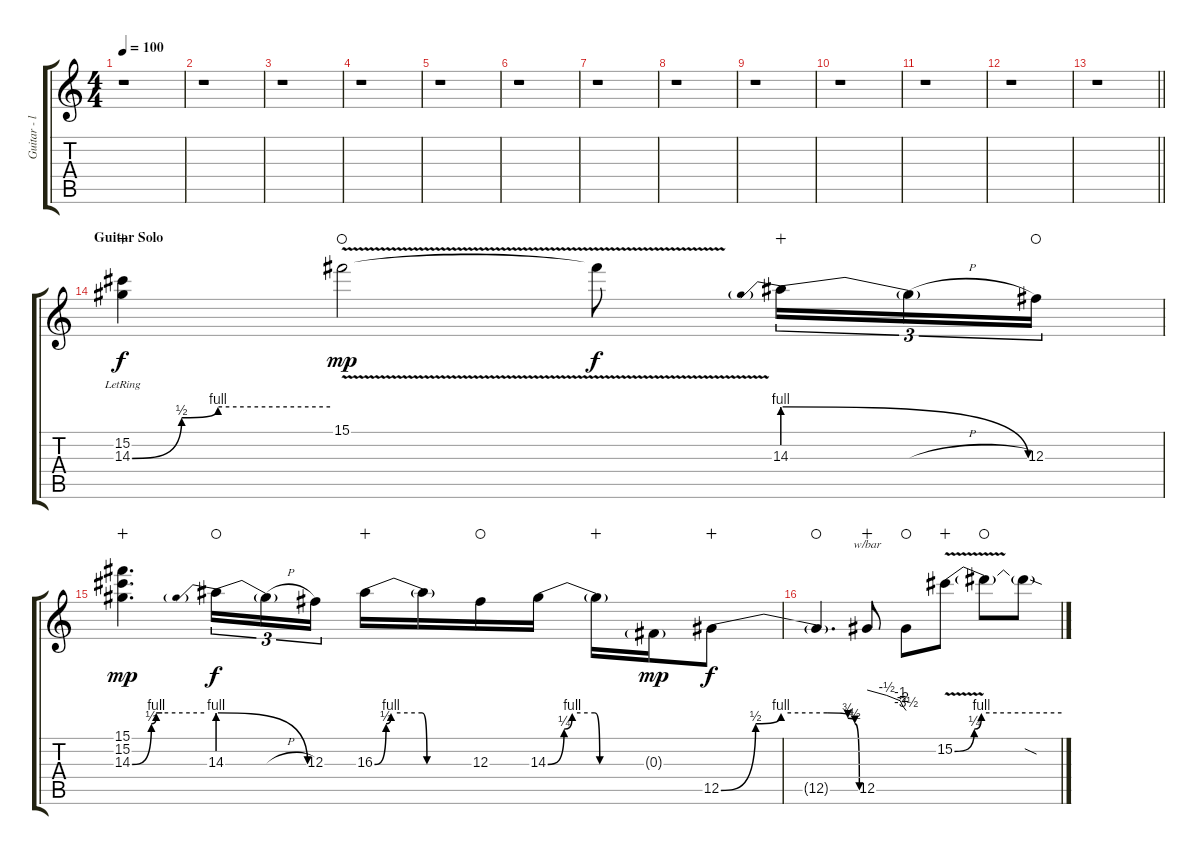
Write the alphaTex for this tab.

\track ("Guitar - lead left/funk" "Guitar - l") {instrument electricguitarclean}
\staff {score tabs}
\tuning (Eb4 Bb3 Gb3 Db3 Ab2 Eb2) {hide}
\ts (4 4)
\tempo 100
\clef g2
\ks c
r.1{dy fff} |
r.1 |
r.1 |
r.1 |
r.1 |
r.1 |
r.1 |
r.1 |
r.1 |
r.1{volume 10 balance 3 instrument electricguitarclean} |
r.1 |
r.1 |
\barLineRight lightlight
r.1 |
\section ("" "Guitar Solo")
(15.2{lr} 14.3{be (custom 0 0 15 2 26 4 60 4) lr}).4{dy f volume 12 wahc} 15.1{v}.2{dy mp waho} 15.1{t}.8{dy f} 14.3{be (prebendrelease 0 4 60 0)}.16{tu (3 2) wahc} 14.3{h t}.16{tu (3 2)} 12.3.16{tu (3 2) waho} |
(15.1 15.2 14.3{be (custom 0 0 16 2 20 4 25 4 60 4)}).4{d dy mp wahc} 14.3{be (prebendrelease 0 4 60 0)}.16{tu (3 2) dy f waho} 14.3{h t}.16{tu (3 2)} 12.3.16{tu (3 2)} 16.3{be (custom 0 0 7 2 10 4 29 4 32 0 60 0)}.16{wahc} 16.3{t}.16 12.3.16{waho} 14.3{be (custom 0 0 10 1 15 4 29 4 32 0 60 0)}.16 14.3{t}.16{wahc} 0.3{g}.16{dy mp} 12.5{be (custom 0 0 15 2 26 4 46 4 55 3 58 2 60 0)}.8{dy f wahc} |
12.5{t}.4{d waho} 12.5.8{tbe (custom default 0 0 30 -2 51 -4 55 -8 60 -14) wahc} 12.5{t}.8{waho} 15.2{be (custom 0 0 11 1 15 4 60 4) v}.8{wahc} 15.2{t}.8{waho} 15.2{sod t}.8
